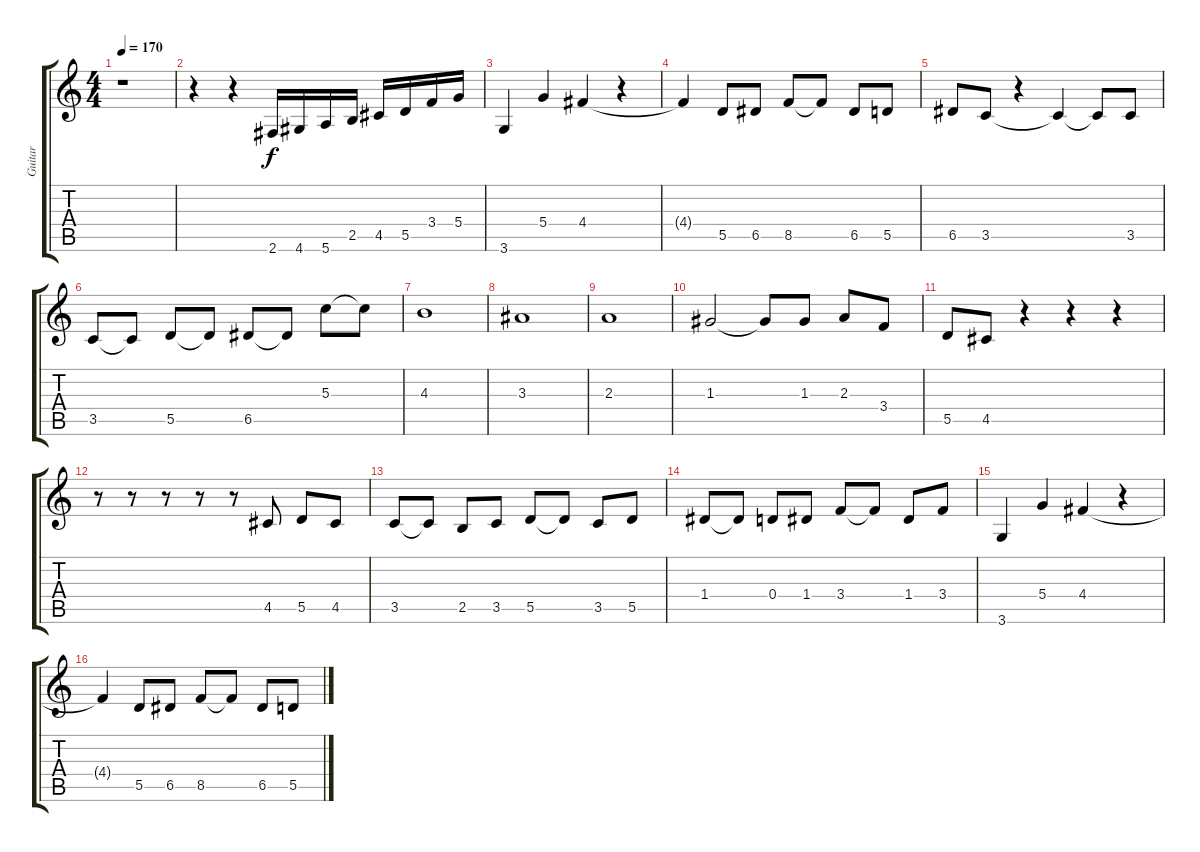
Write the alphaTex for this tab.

\track ("Guitar" "Guitar") {instrument distortionguitar}
\staff {score tabs}
\tuning (E4 B3 G3 D3 A2 E2) {hide}
\ts (4 4)
\tempo 170
\clef g2
\ks c
r.1{dy f instrument distortionguitar} |
r.4 r.4 2.6.16 4.6.16 5.6.16 2.5.16 4.5.16 5.5.16 3.4.16 5.4.16 |
3.6.4 5.4.4 4.4.4 r.4 |
4.4{t}.4 5.5.8 6.5.8 8.5.8 8.5{t}.8 6.5.8 5.5.8 |
6.5.8 3.5.8 r.4 3.5{t}.4 3.5{t}.8 3.5.8 |
3.5.8 3.5{t}.8 5.5.8 5.5{t}.8 6.5.8 6.5{t}.8 5.3.8 5.3{t}.8 |
4.3.1 |
3.3.1 |
2.3.1 |
1.3.2 1.3{t}.8 1.3.8 2.3.8 3.4.8 |
5.5.8 4.5.8 r.4 r.4 r.4 |
r.8 r.8 r.8 r.8 r.8 4.5.8 5.5.8 4.5.8 |
3.5.8 3.5{t}.8 2.5.8 3.5.8 5.5.8 5.5{t}.8 3.5.8 5.5.8 |
1.4.8 1.4{t}.8 0.4.8 1.4.8 3.4.8 3.4{t}.8 1.4.8 3.4.8 |
3.6.4 5.4.4 4.4.4 r.4 |
4.4{t}.4 5.5.8 6.5.8 8.5.8 8.5{t}.8 6.5.8 5.5.8
